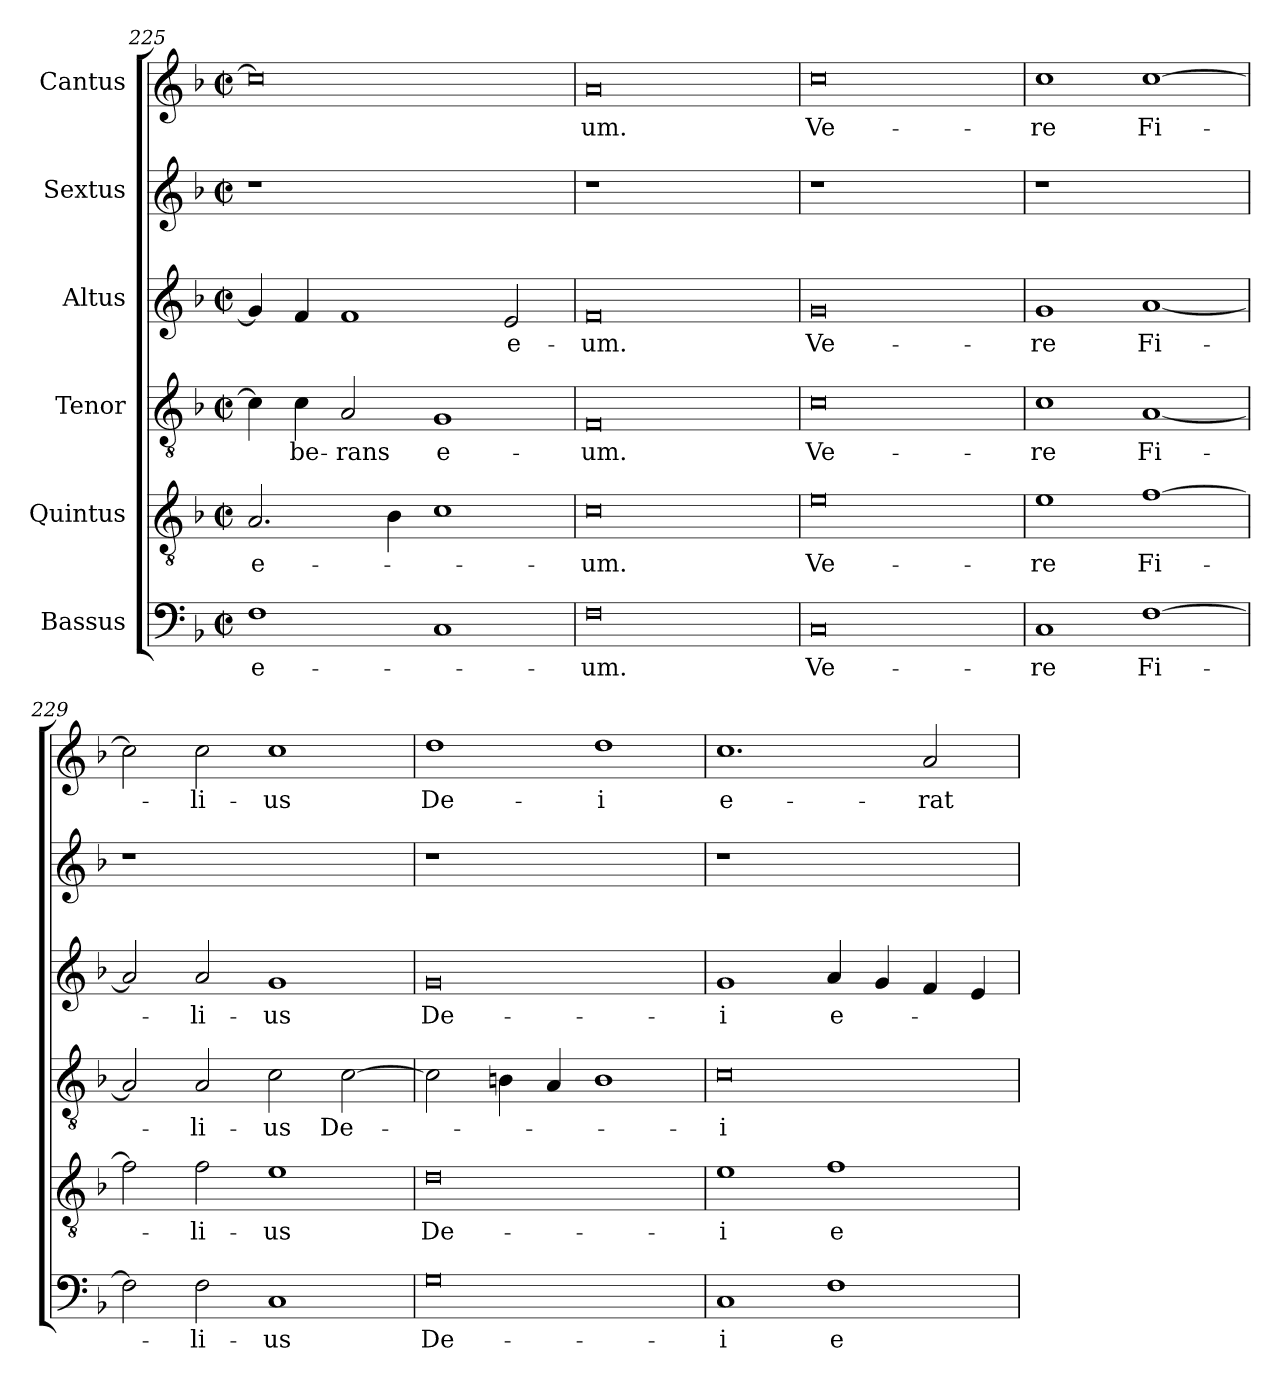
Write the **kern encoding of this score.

**kern	**text	**kern	**text	**kern	**text	**kern	**text	**kern	**kern	**text
*part6	*part6	*part5	*part5	*part4	*part4	*part3	*part3	*part2	*part1	*part1
*staff6	*staff6	*staff5	*staff5	*staff4	*staff4	*staff3	*staff3	*staff2	*staff1	*staff1
*I"Bassus	*	*I"Quintus	*	*I"Tenor	*	*I"Altus	*	*I"Sextus	*I"Cantus	*
*clefF4	*	*clefGv2	*	*clefGv2	*	*clefG2	*	*clefG2	*clefG2	*
*k[b-]	*	*k[b-]	*	*k[b-]	*	*k[b-]	*	*k[b-]	*k[b-]	*
*F:	*	*F:	*	*F:	*	*F:	*	*F:	*F:	*
*M2/2	*	*M2/2	*	*M2/2	*	*M2/2	*	*M2/2	*M2/2	*
*met(c|)	*	*met(c|)	*	*met(c|)	*	*met(c|)	*	*met(c|)	*met(c|)	*
=225	=225	=225	=225	=225	=225	=225	=225	=225	=225	=225
!	!LO:LY:b	!	!LO:LY:b	!	!	!	!	!	!	!
1F	e-	2.A/	e-	4c\]	.	4g/]	.	1r	0cc]	.
!	!	!	!	!	!LO:LY:b	!	!	!	!	!
.	.	.	.	4c\	-be-	4f/	.	.	.	.
!	!	!	!	!	!LO:LY:b	!	!	!	!	!
.	.	.	.	2A/	-rans	1f	.	.	.	.
.	.	4B-\	.	.	.	.	.	.	.	.
!	!	!	!	!	!LO:LY:b	!	!	!	!	!
1C	.	1c	.	1G	e-	.	.	1ryy	.	.
!	!	!	!	!	!	!	!LO:LY:b	!	!	!
.	.	.	.	.	.	2e/	e-	.	.	.
=226	=226	=226	=226	=226	=226	=226	=226	=226	=226	=226
!	!LO:LY:b	!	!LO:LY:b	!	!LO:LY:b	!	!LO:LY:b	!	!	!LO:LY:b
0F	-um.	0c	-um.	0F	-um.	0f	-um.	1r	0a	-um.
.	.	.	.	.	.	.	.	1ryy	.	.
!!LO:LB:g=z
=227	=227	=227	=227	=227	=227	=227	=227	=227	=227	=227
!	!LO:LY:b	!	!LO:LY:b	!	!LO:LY:b	!	!LO:LY:b	!	!	!LO:LY:b
0C	Ve-	0e	Ve-	0c	Ve-	0g	Ve-	1r	0cc	Ve-
.	.	.	.	.	.	.	.	1ryy	.	.
=228	=228	=228	=228	=228	=228	=228	=228	=228	=228	=228
!	!LO:LY:b	!	!LO:LY:b	!	!LO:LY:b	!	!LO:LY:b	!	!	!LO:LY:b
1C	-re	1e	-re	1c	-re	1g	-re	1r	1cc	-re
!	!LO:LY:b	!	!LO:LY:b	!	!LO:LY:b	!	!LO:LY:b	!	!	!LO:LY:b
[1F	Fi-	[1f	Fi-	[1A	Fi-	[1a	Fi-	1ryy	[1cc	Fi-
=229	=229	=229	=229	=229	=229	=229	=229	=229	=229	=229
2F\]	.	2f\]	.	2A/]	.	2a/]	.	1r	2cc\]	.
!	!LO:LY:b	!	!LO:LY:b	!	!LO:LY:b	!	!LO:LY:b	!	!	!LO:LY:b
2F\	-li-	2f\	-li-	2A/	-li-	2a/	-li-	.	2cc\	-li-
!	!LO:LY:b	!	!LO:LY:b	!	!LO:LY:b	!	!LO:LY:b	!	!	!LO:LY:b
1C	-us	1e	-us	2c\	-us	1g	-us	1ryy	1cc	-us
!	!	!	!	!	!LO:LY:b	!	!	!	!	!
.	.	.	.	[2c\	De-	.	.	.	.	.
=230	=230	=230	=230	=230	=230	=230	=230	=230	=230	=230
!	!LO:LY:b	!	!LO:LY:b	!	!	!	!LO:LY:b	!	!	!LO:LY:b
0G	De-	0d	De-	2c\]	.	0g	De-	1r	1dd	De-
.	.	.	.	4Bn\	.	.	.	.	.	.
.	.	.	.	4A/	.	.	.	.	.	.
!	!	!	!	!	!	!	!	!	!	!LO:LY:b
.	.	.	.	1B	.	.	.	1ryy	1dd	-i
=231	=231	=231	=231	=231	=231	=231	=231	=231	=231	=231
!	!LO:LY:b	!	!LO:LY:b	!	!LO:LY:b	!	!LO:LY:b	!	!	!LO:LY:b
1C	-i	1e	-i	0c	-i	1g	-i	1r	1.cc	e-
!	!LO:LY:b	!	!LO:LY:b	!	!	!	!LO:LY:b	!	!	!
1F	e-	1f	e-	.	.	4a/	e-	1ryy	.	.
.	.	.	.	.	.	4g/	.	.	.	.
!	!	!	!	!	!	!	!	!	!	!LO:LY:b
.	.	.	.	.	.	4f/	.	.	2a/	-rat
.	.	.	.	.	.	4e/	.	.	.	.
=	=	=	=	=	=	=	=	=	=	=
*-	*-	*-	*-	*-	*-	*-	*-	*-	*-	*-
